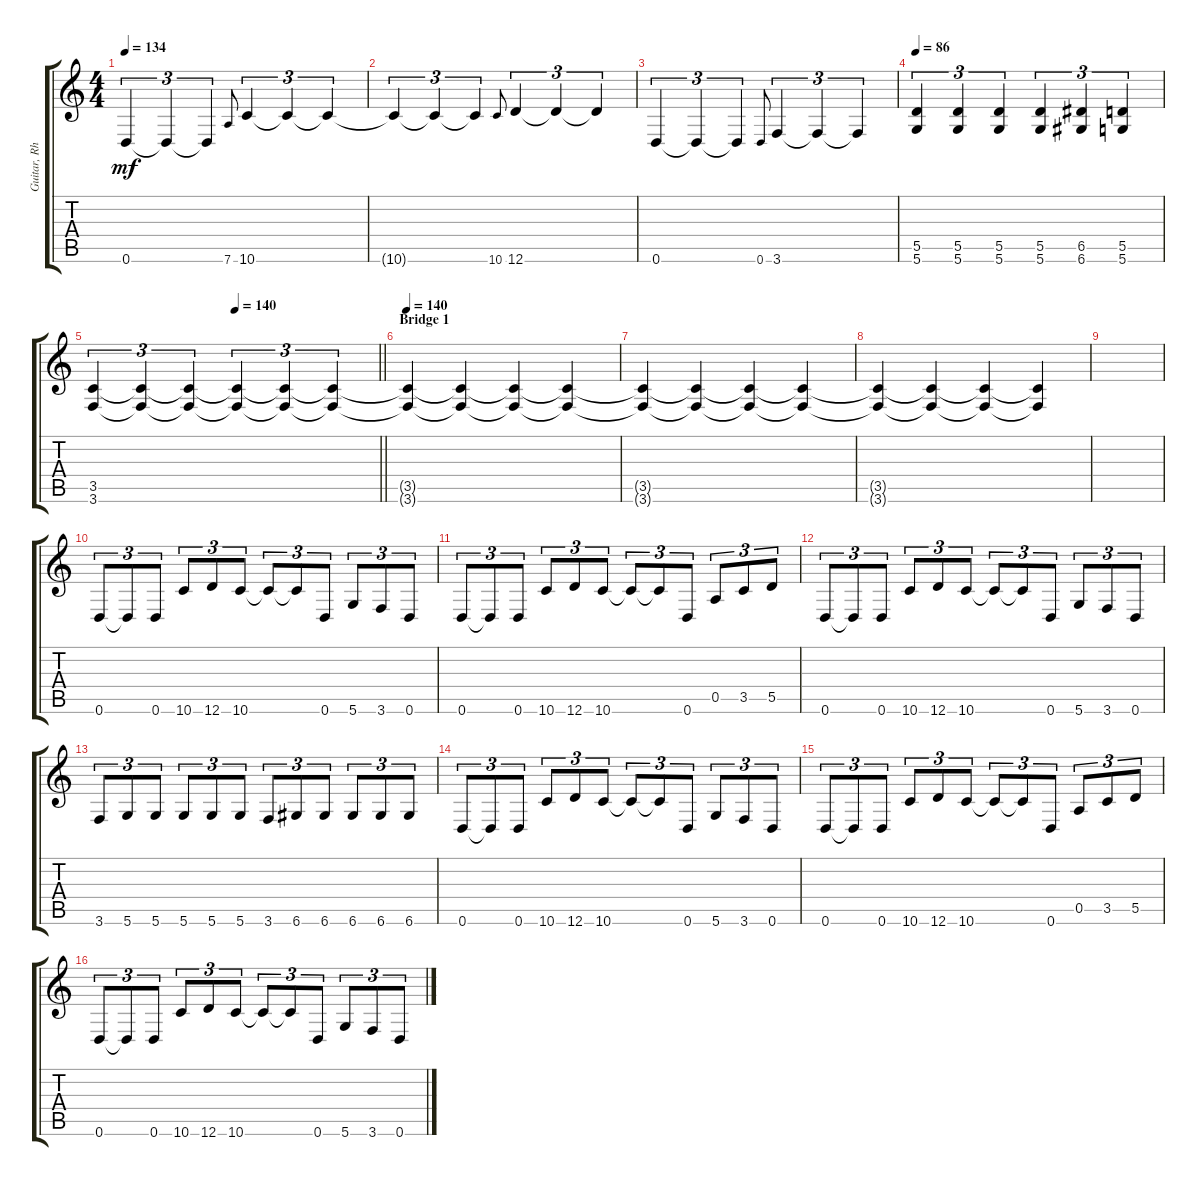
\track ("Guitar, Rhythm" "Guitar, Rh") {instrument overdrivenguitar}
\staff {score tabs}
\tuning (E4 B3 G3 D3 A2 D2) {hide}
\ts (4 4)
\tempo 134
\clef g2
\ks c
0.6.4{tu (3 2) dy mf} 0.6{t}.4{tu (3 2)} 0.6{t}.4{tu (3 2)} 7.6.8{gr onbeat} 10.6.4{tu (3 2)} 10.6{t}.4{tu (3 2)} 10.6{t}.4{tu (3 2)} |
10.6{t}.4{tu (3 2)} 10.6{t}.4{tu (3 2)} 10.6{t}.4{tu (3 2)} 10.6.8{gr onbeat} 12.6.4{tu (3 2)} 12.6{t}.4{tu (3 2)} 12.6{t}.4{tu (3 2)} |
0.6.4{tu (3 2)} 0.6{t}.4{tu (3 2)} 0.6{t}.4{tu (3 2)} 0.6.8{gr onbeat} 3.6.4{tu (3 2)} 3.6{t}.4{tu (3 2)} 3.6{t}.4{tu (3 2)} |
\tempo 86
(5.5 5.6).4{tu (3 2)} (5.5 5.6).4{tu (3 2)} (5.5 5.6).4{tu (3 2)} (5.5 5.6).4{tu (3 2)} (6.5 6.6).4{tu (3 2)} (5.5 5.6).4{tu (3 2)} |
\tempo (140 0.5)
\barLineRight lightlight
(3.5 3.6).4{tu (3 2)} (3.5{t} 3.6{t}).4{tu (3 2)} (3.5{t} 3.6{t}).4{tu (3 2)} (3.5{t} 3.6{t}).4{tu (3 2)} (3.5{t} 3.6{t}).4{tu (3 2)} (3.5{t} 3.6{t}).4{tu (3 2)} |
\section ("" "Bridge 1")
\tempo 140
(3.5{t} 3.6{t}).4 (3.5{t} 3.6{t}).4 (3.5{t} 3.6{t}).4 (3.5{t} 3.6{t}).4 |
(3.5{t} 3.6{t}).4 (3.5{t} 3.6{t}).4 (3.5{t} 3.6{t}).4 (3.5{t} 3.6{t}).4 |
(3.5{t} 3.6{t}).4 (3.5{t} 3.6{t}).4 (3.5{t} 3.6{t}).4 (3.5{t} 3.6{t}).4 |
|
0.6.8{tu (3 2)} 0.6{t}.8{tu (3 2)} 0.6.8{tu (3 2)} 10.6.8{tu (3 2)} 12.6.8{tu (3 2)} 10.6.8{tu (3 2)} 10.6{t}.8{tu (3 2)} 10.6{t}.8{tu (3 2)} 0.6.8{tu (3 2)} 5.6.8{tu (3 2)} 3.6.8{tu (3 2)} 0.6.8{tu (3 2)} |
0.6.8{tu (3 2)} 0.6{t}.8{tu (3 2)} 0.6.8{tu (3 2)} 10.6.8{tu (3 2)} 12.6.8{tu (3 2)} 10.6.8{tu (3 2)} 10.6{t}.8{tu (3 2)} 10.6{t}.8{tu (3 2)} 0.6.8{tu (3 2)} 0.5.8{tu (3 2)} 3.5.8{tu (3 2)} 5.5.8{tu (3 2)} |
0.6.8{tu (3 2)} 0.6{t}.8{tu (3 2)} 0.6.8{tu (3 2)} 10.6.8{tu (3 2)} 12.6.8{tu (3 2)} 10.6.8{tu (3 2)} 10.6{t}.8{tu (3 2)} 10.6{t}.8{tu (3 2)} 0.6.8{tu (3 2)} 5.6.8{tu (3 2)} 3.6.8{tu (3 2)} 0.6.8{tu (3 2)} |
3.6.8{tu (3 2)} 5.6.8{tu (3 2)} 5.6.8{tu (3 2)} 5.6.8{tu (3 2)} 5.6.8{tu (3 2)} 5.6.8{tu (3 2)} 3.6.8{tu (3 2)} 6.6.8{tu (3 2)} 6.6.8{tu (3 2)} 6.6.8{tu (3 2)} 6.6.8{tu (3 2)} 6.6.8{tu (3 2)} |
0.6.8{tu (3 2)} 0.6{t}.8{tu (3 2)} 0.6.8{tu (3 2)} 10.6.8{tu (3 2)} 12.6.8{tu (3 2)} 10.6.8{tu (3 2)} 10.6{t}.8{tu (3 2)} 10.6{t}.8{tu (3 2)} 0.6.8{tu (3 2)} 5.6.8{tu (3 2)} 3.6.8{tu (3 2)} 0.6.8{tu (3 2)} |
0.6.8{tu (3 2)} 0.6{t}.8{tu (3 2)} 0.6.8{tu (3 2)} 10.6.8{tu (3 2)} 12.6.8{tu (3 2)} 10.6.8{tu (3 2)} 10.6{t}.8{tu (3 2)} 10.6{t}.8{tu (3 2)} 0.6.8{tu (3 2)} 0.5.8{tu (3 2)} 3.5.8{tu (3 2)} 5.5.8{tu (3 2)} |
0.6.8{tu (3 2)} 0.6{t}.8{tu (3 2)} 0.6.8{tu (3 2)} 10.6.8{tu (3 2)} 12.6.8{tu (3 2)} 10.6.8{tu (3 2)} 10.6{t}.8{tu (3 2)} 10.6{t}.8{tu (3 2)} 0.6.8{tu (3 2)} 5.6.8{tu (3 2)} 3.6.8{tu (3 2)} 0.6.8{tu (3 2)}
